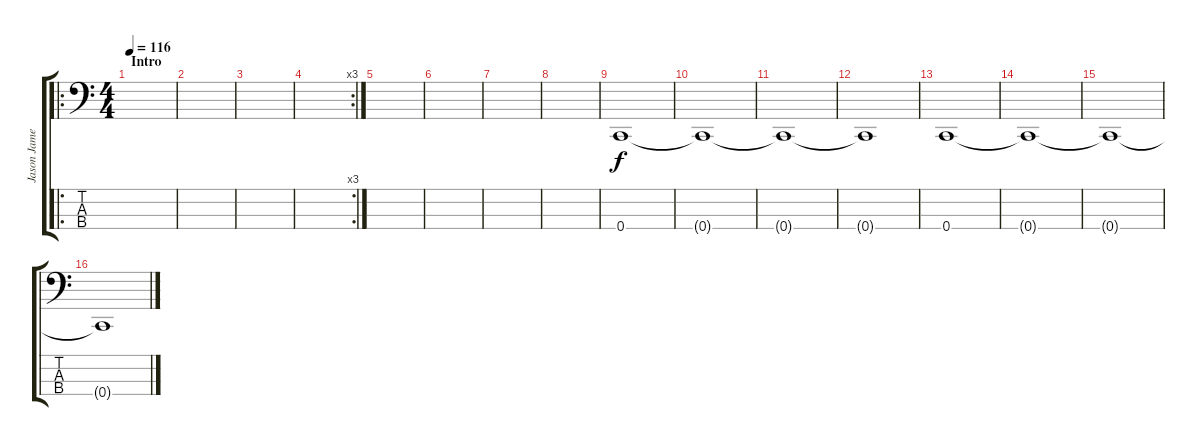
\track ("Jason James" "Jason Jame") {instrument electricbasspick}
\staff {score tabs}
\tuning (F2 C2 G1 C1) {hide}
\ro
\ts (4 4)
\section ("" "Intro")
\tempo 116
\clef f4
\ks c
|
|
|
\rc 3
|
|
|
|
|
0.4.1 |
0.4{t}.1{dy f} |
0.4{t}.1 |
0.4{t}.1 |
0.4.1 |
0.4{t}.1 |
0.4{t}.1 |
0.4{t}.1
